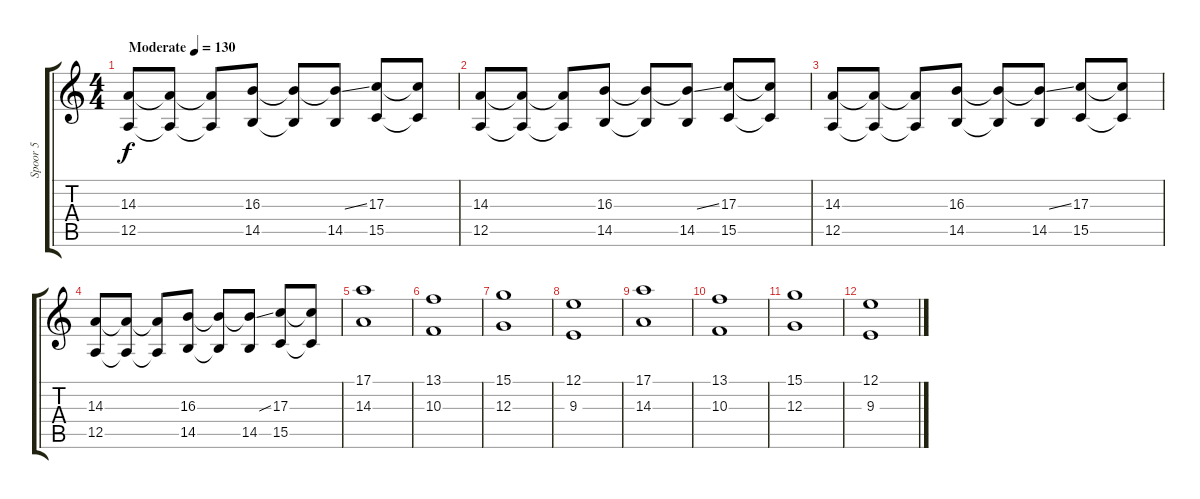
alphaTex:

\track ("Spoor 5" "Spoor 5") {instrument stringensemble1}
\staff {score tabs}
\tuning (E4 B3 G3 D3 A2 E2) {hide}
\ts (4 4)
\tempo (130 "Moderate")
\clef g2
\ks c
(14.3 12.5).8{dy f volume 12 instrument stringensemble1} (14.3{t} 12.5{t}).8 (14.3{t} 12.5{t}).8 (16.3 14.5).8 (16.3{t} 14.5{t}).8 (16.3{ss t} 14.5).8 (17.3 15.5).8 (17.3{t} 15.5{t}).8 |
(14.3 12.5).8 (14.3{t} 12.5{t}).8 (14.3{t} 12.5{t}).8 (16.3 14.5).8 (16.3{t} 14.5{t}).8 (16.3{ss t} 14.5).8 (17.3 15.5).8 (17.3{t} 15.5{t}).8 |
(14.3 12.5).8 (14.3{t} 12.5{t}).8 (14.3{t} 12.5{t}).8 (16.3 14.5).8 (16.3{t} 14.5{t}).8 (16.3{ss t} 14.5).8 (17.3 15.5).8 (17.3{t} 15.5{t}).8 |
(14.3 12.5).8 (14.3{t} 12.5{t}).8 (14.3{t} 12.5{t}).8 (16.3 14.5).8 (16.3{t} 14.5{t}).8 (16.3{ss t} 14.5).8 (17.3 15.5).8 (17.3{t} 15.5{t}).8 |
(17.1 14.3).1 |
(13.1 10.3).1 |
(15.1 12.3).1 |
(12.1 9.3).1 |
(17.1 14.3).1 |
(13.1 10.3).1 |
(15.1 12.3).1 |
(12.1 9.3).1
